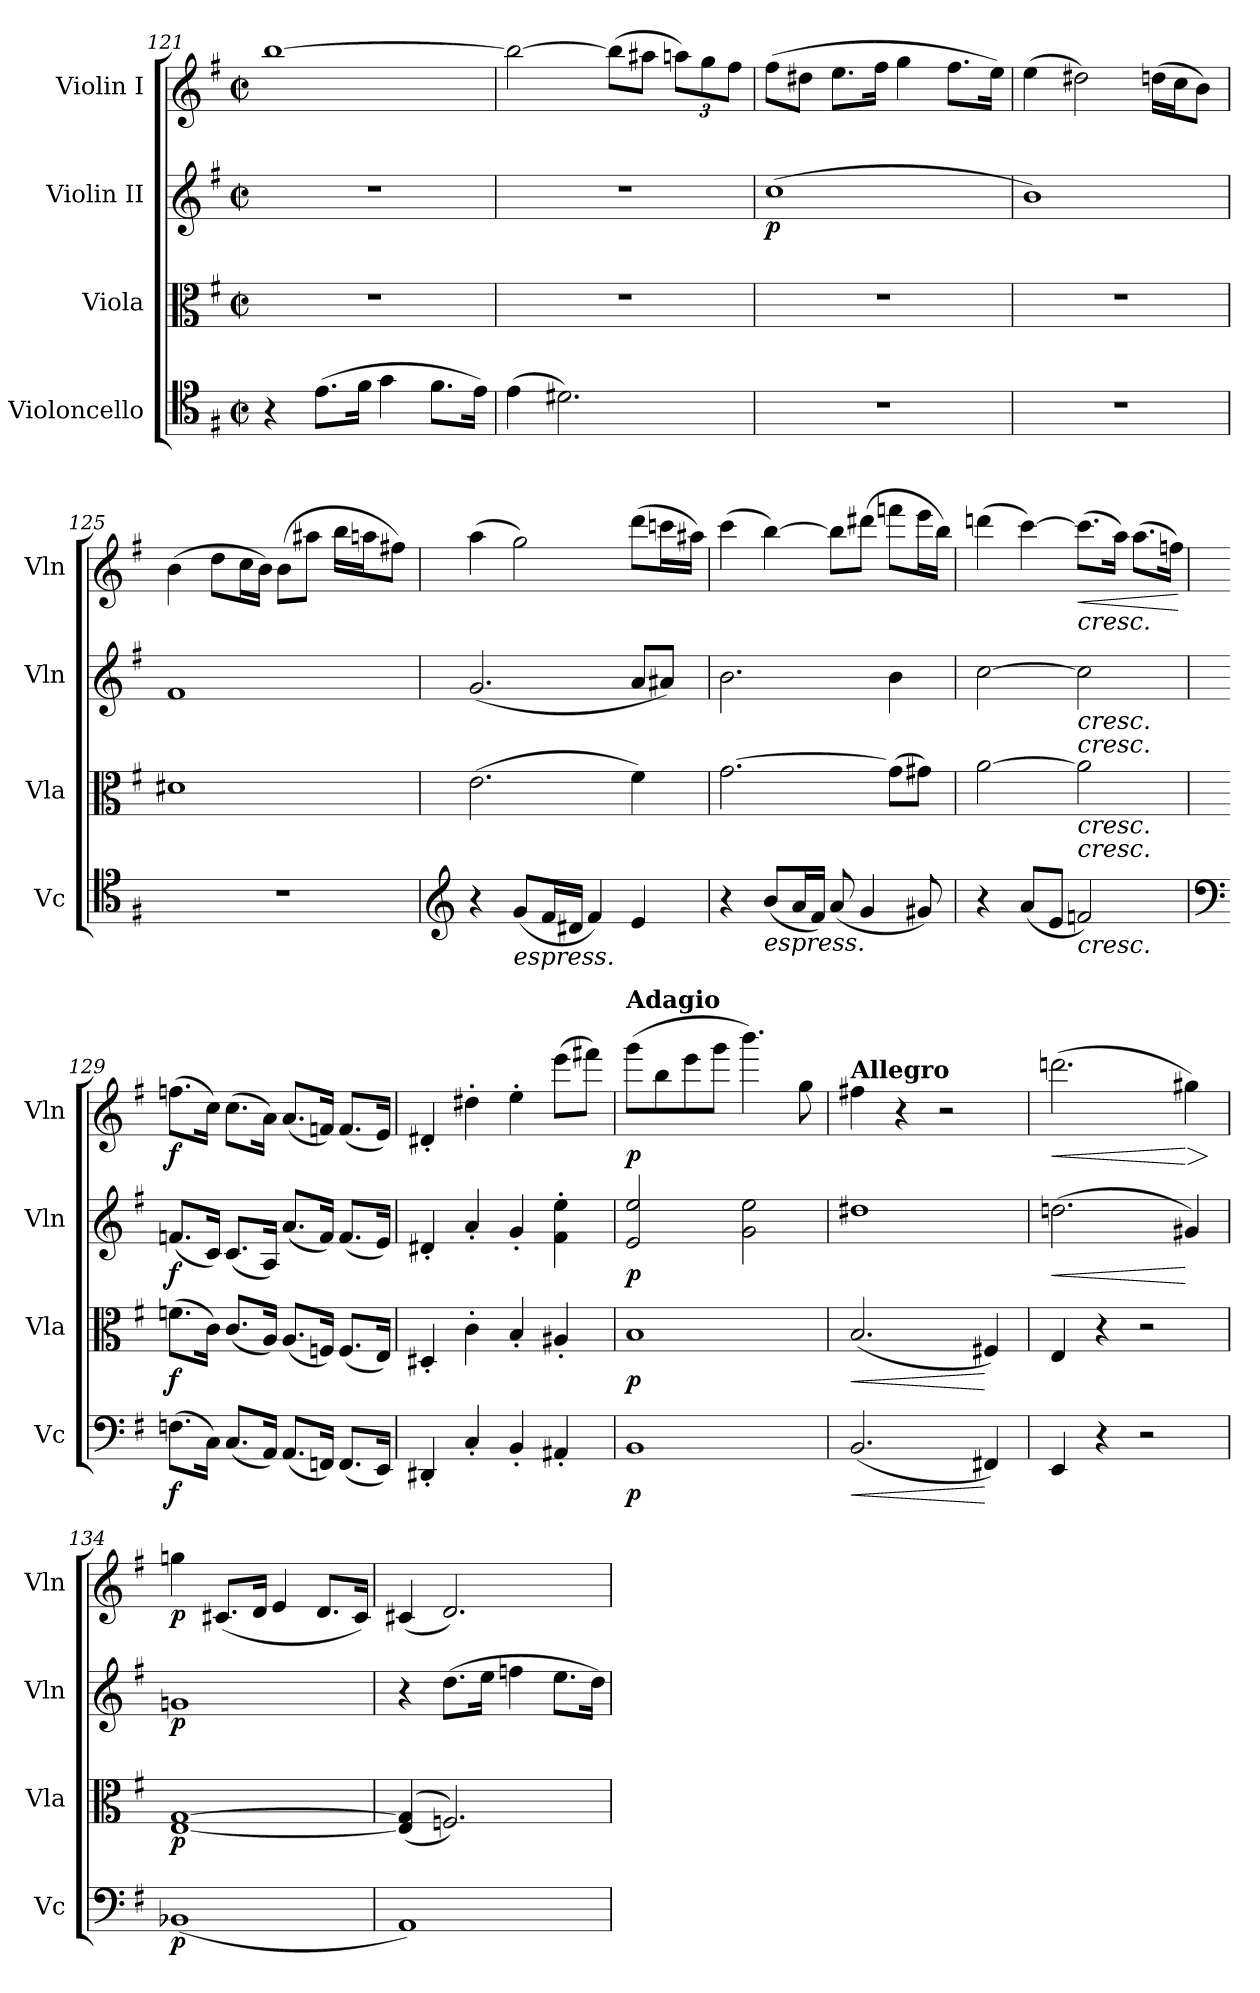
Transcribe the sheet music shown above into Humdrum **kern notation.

**kern	**dynam	**kern	**dynam	**kern	**dynam	**kern	**dynam
*part4	*part4	*part3	*part3	*part2	*part2	*part1	*part1
*staff4	*staff4	*staff3	*staff3	*staff2	*staff2	*staff1	*staff1
*I"Violoncello	*	*I"Viola	*	*I"Violin II	*	*I"Violin I	*
*I'Vc	*	*I'Vla	*	*I'Vln	*	*I'Vln	*
*clefC4	*	*clefC3	*	*clefG2	*	*clefG2	*
*k[f#]	*	*k[f#]	*	*k[f#]	*	*k[f#]	*
*M2/2	*	*M2/2	*	*M2/2	*	*M2/2	*
*met(c|)	*	*met(c|)	*	*met(c|)	*	*met(c|)	*
=121	=121	=121	=121	=121	=121	=121	=121
4r	.	1r	.	1r	.	[1bb	.
(>8.e\L	.	.	.	.	.	.	.
16f#\Jk	.	.	.	.	.	.	.
4g\	.	.	.	.	.	.	.
8.f#\L	.	.	.	.	.	.	.
16e\Jk)	.	.	.	.	.	.	.
=122	=122	=122	=122	=122	=122	=122	=122
(>4e\	.	1r	.	1r	.	2bb\_	.
2.d#X\)	.	.	.	.	.	.	.
.	.	.	.	.	.	(>8bb\L]	.
.	.	.	.	.	.	8aa#X\J	.
*	*	*	*	*	*	*Xbrackettup	*
.	.	.	.	.	.	12aan\L)	.
.	.	.	.	.	.	12gg\	.
.	.	.	.	.	.	12ff#\J	.
=123	=123	=123	=123	=123	=123	=123	=123
!	!	!	!	!	!LO:DY:b	!	!
1r	.	1r	.	(>1cc	p	(>8ff#\L	.
.	.	.	.	.	.	8dd#X\J	.
.	.	.	.	.	.	8.ee\L	.
.	.	.	.	.	.	16ff#\Jk	.
.	.	.	.	.	.	4gg\	.
.	.	.	.	.	.	8.ff#\L	.
.	.	.	.	.	.	16ee\Jk)	.
=124	=124	=124	=124	=124	=124	=124	=124
1r	.	1r	.	1b)	.	(>4ee\	.
.	.	.	.	.	.	2dd#X\)	.
.	.	.	.	.	.	(>16ddn\LL	.
.	.	.	.	.	.	16cc\J	.
.	.	.	.	.	.	8b\J)	.
=125	=125	=125	=125	=125	=125	=125	=125
1r	.	1d#X	.	1f#	.	(>4b\	.
.	.	.	.	.	.	8dd\L	.
.	.	.	.	.	.	16cc\L	.
.	.	.	.	.	.	16b\JJ)	.
.	.	.	.	.	.	(>8b\L	.
.	.	.	.	.	.	8aa#X\J	.
.	.	.	.	.	.	16bb\LL	.
.	.	.	.	.	.	16aan\J	.
.	.	.	.	.	.	8ff#X\J)	.
=126	=126	=126	=126	=126	=126	=126	=126
*clefG2	*	*	*	*	*	*	*
4r	.	(>2.e\	.	(<2.g/	.	(>4aa\	.
!LO:TX:b:i:t=espress.	!	!	!	!	!	!	!
(<8g/L	.	.	.	.	.	2gg\)	.
16f#/L	.	.	.	.	.	.	.
16d#X/JJ	.	.	.	.	.	.	.
4f#/)	.	.	.	.	.	.	.
4e/	.	4f#\)	.	8a/L	.	(>8ddd\L	.
.	.	.	.	8a#X/J)	.	16cccn\L	.
.	.	.	.	.	.	16aa#X\JJ)	.
=127	=127	=127	=127	=127	=127	=127	=127
4r	.	[2.g\	.	2.b\	.	(>4ccc\	.
!LO:TX:b:i:t=espress.	!	!	!	!	!	!	!
(<8b/L	.	.	.	.	.	[4bb\)	.
16a/L	.	.	.	.	.	.	.
16f#/JJ)	.	.	.	.	.	.	.
(<8a/	.	.	.	.	.	8bb\L]	.
4g/	.	.	.	.	.	(>8ddd#X\J	.
.	.	(>8g\L]	.	4b\	.	8fffn\L	.
8g#X/)	.	8g#X\J)	.	.	.	16eee\L	.
.	.	.	.	.	.	16bb\JJ)	.
=128	=128	=128	=128	=128	=128	=128	=128
4r	.	[2a\	.	[2cc\	.	(>4dddn\	.
(<8a/L	.	.	.	.	.	[4ccc\)	.
8e/J	.	.	.	.	.	.	.
!	!	!	!	!	!	!LO:TX:b:i:t=cresc.	!
!	!	!	!	!LO:TX:b:i:t=cresc.	!	!	!
!	!	!LO:TX:b:i:t=cresc.	!	!	!	!	!
!	!LO:HP:b	!	!LO:HP:b	!	!LO:HP:b	!	!LO:HP:b
2fn/)	<	2a\]	<	2cc\]	<	(>8.ccc\L]	<
.	.	.	.	.	.	16aa\Jk)	.
.	.	.	.	.	.	(>8.aa\L	.
.	.	.	.	.	.	16ffn\Jk)	.
.	.	.	.	.	.	.	[
=129	=129	=129	=129	=129	=129	=129	=129
*clefF4	*	*	*	*	*	*	*
!	!LO:DY:b	!	!LO:DY:b	!	!LO:DY:b	!	!LO:DY:b
(>8.Fn\L	f	(>8.fn\L	f	(<8.fn/L	f	(>8.ffn\L	f
16C\Jk)	.	16c\Jk)	.	16c/Jk)	.	16cc\Jk)	.
(<8.C/L	.	(<8.c/L	.	(<8.c/L	.	(>8.cc\L	.
16AA/Jk)	.	16A/Jk)	.	16A/Jk)	.	16a\Jk)	.
(<8.AA/L	.	(<8.A/L	.	(<8.a/L	.	(<8.a/L	.
16FFn/Jk)	.	16Fn/Jk)	.	16f/Jk)	.	16fn/Jk)	.
(<8.FF/L	.	(<8.F/L	.	(<8.f/L	.	(<8.f/L	.
16EE/Jk)	.	16E/Jk)	.	16e/Jk)	.	16e/Jk)	.
=130	=130	=130	=130	=130	=130	=130	=130
4DD#X'/	.	4D#X'/	.	4d#X'/	.	4d#X'/	.
4C'/	.	4c'\	.	4a'/	.	4dd#X'\	.
4BB'/	.	4B'/	.	4g'/	.	4ee'\	.
4AA#X'/	.	4A#X'/	.	4f#\' 4ee\'	.	(>8eee\L	.
.	.	.	.	.	.	8fff#X\J)	.
=131	=131	=131	=131	=131	=131	=131	=131
!	!	!	!	!	!	!LO:TX:a:B:t=Adagio	!
!	!LO:DY:b	!	!LO:DY:b	!	!LO:DY:b	!	!LO:DY:b
1BB	p	1B	p	2e/ 2ee/	p	(>8ggg\L	p
.	.	.	.	.	.	8bb\	.
.	.	.	.	.	.	8eee\	.
.	.	.	.	.	.	8ggg\J	.
.	.	.	.	2g\ 2ee\	.	4.bbb\)	.
.	.	.	.	.	.	8gg\	.
=132	=132	=132	=132	=132	=132	=132	=132
!	!	!	!	!	!	!LO:TX:a:B:t=Allegro	!
!	!LO:HP:b	!	!LO:HP:b	!	!	!	!
(<2.BB/	<	(<2.B/	<	1dd#X	.	4ff#X\	.
.	.	.	.	.	.	4r	.
.	.	.	.	.	.	2r	.
4FF#X/)	[	4F#X/)	[	.	.	.	.
.	[	.	[	.	.	.	.
=133	=133	=133	=133	=133	=133	=133	=133
!	!	!	!	!	!LO:HP:b	!	!LO:HP:b
4EE/	.	4E/	.	(>2.ddn\	<	(>2.dddn\	<
4r	.	4r	.	.	.	.	.
2r	.	2r	.	.	.	.	.
!	!	!	!	!	!	!	!LO:HP:n=1:b
.	.	.	.	4g#X/)	[	4gg#X\)	[ >
.	.	.	.	.	[	.	]
=134	=134	=134	=134	=134	=134	=134	=134
!	!LO:DY:b	!	!LO:DY:b	!	!LO:DY:b	!	!LO:DY:b
(<1BB-X	p	[1E [1G	p	1gn	p	4ggn\	p
.	.	.	.	.	.	(<8.c#X/L	.
.	.	.	.	.	.	16d/Jk	.
.	.	.	.	.	.	4e/	.
.	.	.	.	.	.	8.d/L	.
.	.	.	.	.	.	16c#/Jk)	.
=135	=135	=135	=135	=135	=135	=135	=135
1AA)	.	(>(<4E/] 4G/]	.	4r	.	(<4c#X/	.
.	.	2.Fn/))	.	(>8.dd\L	.	2.d/)	.
.	.	.	.	16ee\Jk	.	.	.
.	.	.	.	4ffn\	.	.	.
.	.	.	.	8.ee\L	.	.	.
.	.	.	.	16dd\Jk)	.	.	.
=	=	=	=	=	=	=	=
*-	*-	*-	*-	*-	*-	*-	*-
